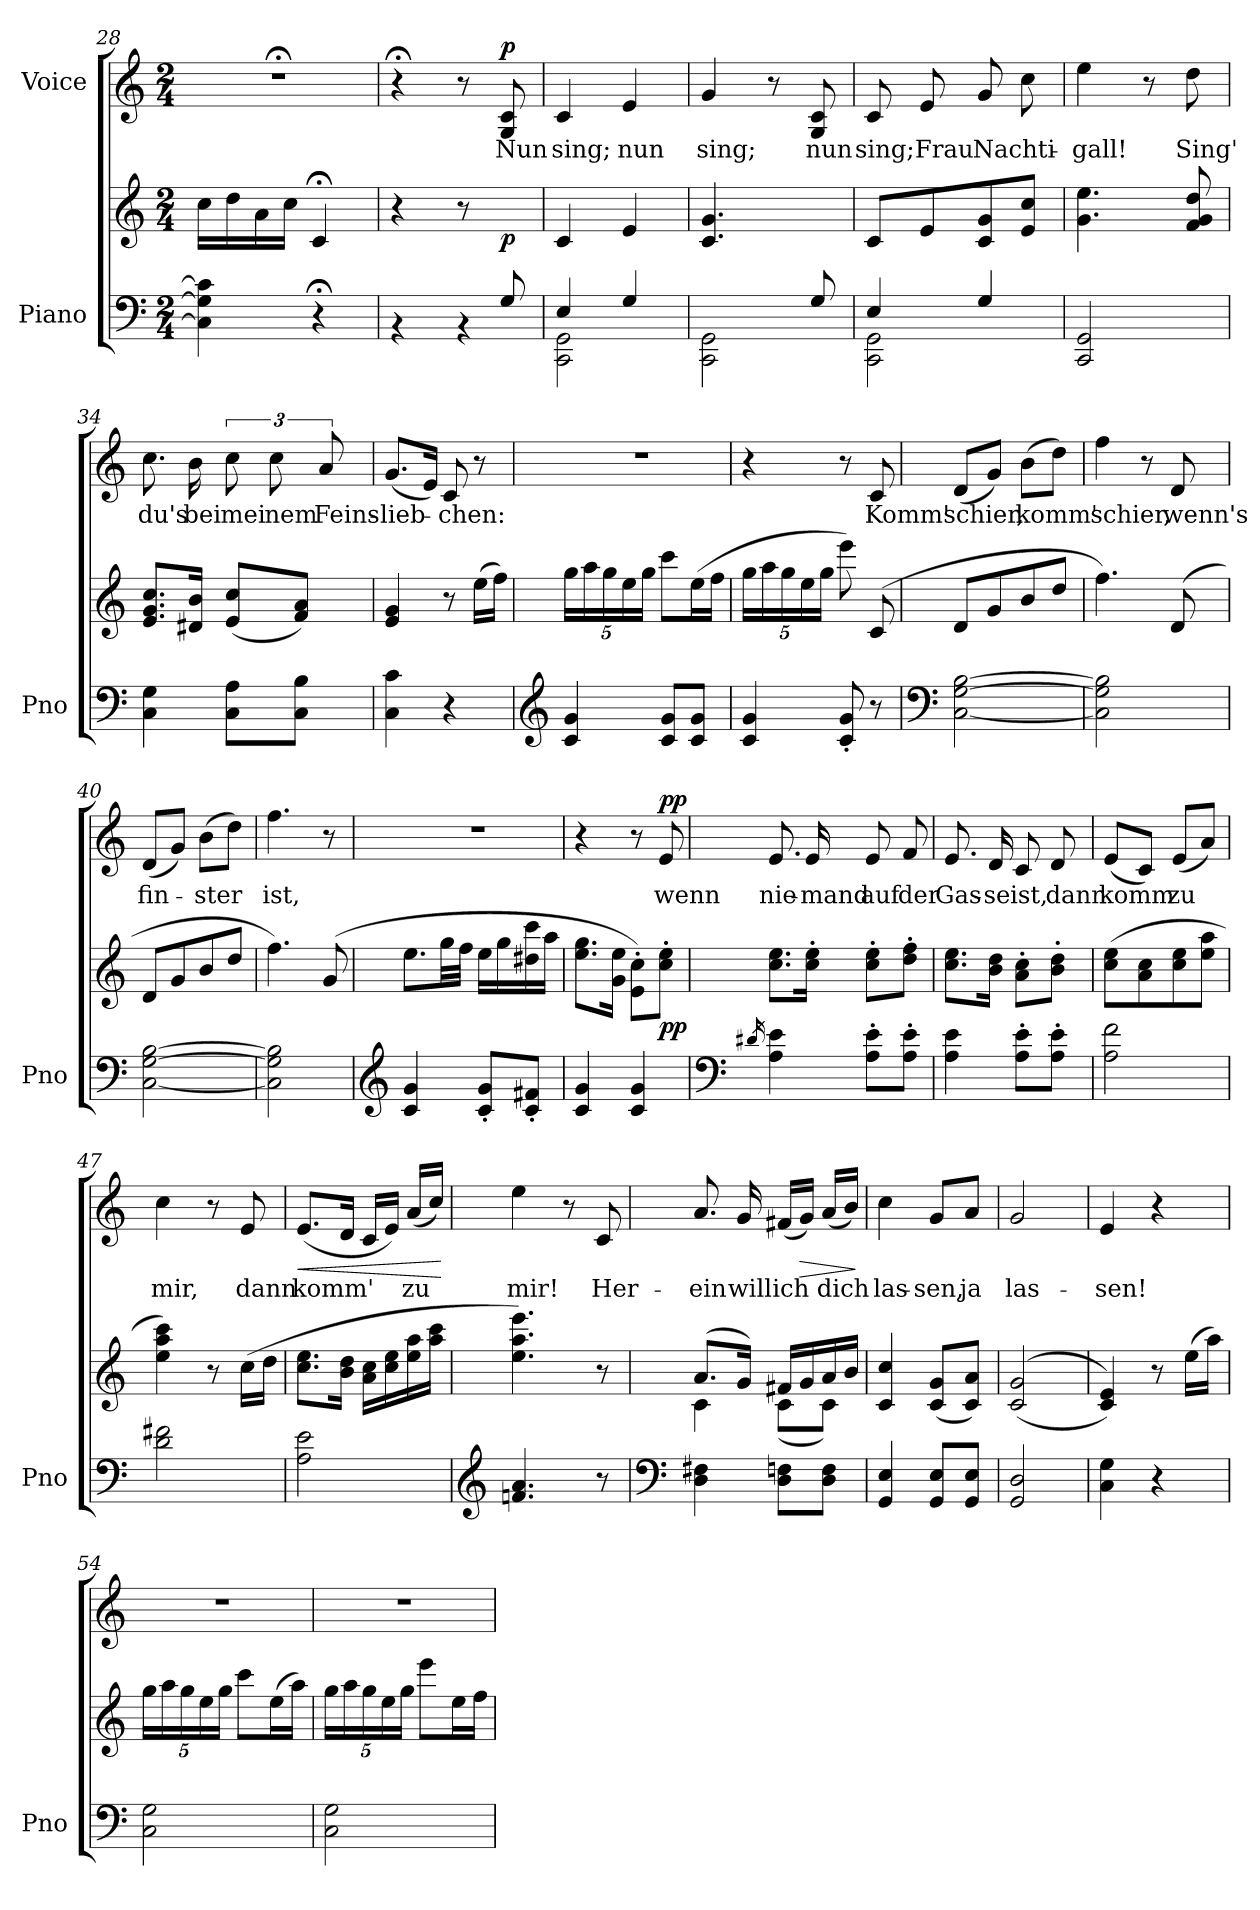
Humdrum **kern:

**kern	**kern	**dynam	**kern	**text	**dynam
*part2	*part2	*part2	*part1	*part1	*part1
*staff3	*staff2	*staff2/3	*staff1	*staff1	*staff1
*I"Piano	*	*	*I"Voice	*	*
*I'Pno	*	*	*	*	*
*clefF4	*clefG2	*	*clefG2	*	*
*k[]	*k[]	*	*k[]	*	*
*M2/4	*M2/4	*	*M2/4	*	*
=28	=28	=28	=28	=28	=28
4C\] 4G\] 4c\]	16cc\LL	.	2r;<	.	.
.	16dd\	.	.	.	.
.	16a\	.	.	.	.
.	16cc\JJ	.	.	.	.
4r;<	4c;</	.	.	.	.
=29	=29	=29	=29	=29	=29
*^	*	*	*	*	*
4.ryy	4rBB	4r	.	4r;<	.	.
.	4rBB	8r	.	8r	.	.
!	!	!	!LO:DY:b	!	!LO:LY:b	!LO:DY:a
(>8G/	.	8ryy	p	8G/ 8c!/	Nun	p
!!LO:LB:g=z
=30	=30	=30	=30	=30	=30	=30
!	!	!	!	!	!LO:LY:b	!
4E/	2CC\ 2GG\	4c/	.	4c/	sing;	.
!	!	!	!	!	!LO:LY:b	!
4G/	.	4e/)	.	4e/	nun	.
=31	=31	=31	=31	=31	=31	=31
!	!	!	!	!	!LO:LY:b	!
4.ryy	2CC\ 2GG\	4.c/ 4.g/	.	4g/	sing;	.
.	.	.	.	8r	.	.
!	!	!	!	!	!LO:LY:b	!
(8G/	.	8ryy	.	8G/ 8c!/	nun	.
=32	=32	=32	=32	=32	=32	=32
!	!	!	!	!	!LO:LY:b	!
4E/	2CC\ 2GG\	8c/L	.	8c/	sing;	.
!	!	!	!	!	!LO:LY:b	!
.	.	8e/	.	8e/	Frau	.
!	!	!	!	!	!LO:LY:b	!
4G/	.	8c/ 8g/	.	8g/	Nachti-	.
.	.	8e/ 8cc/J	.	8cc\	.	.
*v	*v	*	*	*	*	*
=33	=33	=33	=33	=33	=33
!	!	!	!	!LO:LY:b	!
2CC/ 2GG/	4.g\ 4.ee\)	.	4ee\	-gall!	.
.	.	.	8r	.	.
!	!	!	!	!LO:LY:b	!
.	8f/ 8g/ 8dd/	.	8dd\	Sing'	.
=34	=34	=34	=34	=34	=34
!	!	!	!	!LO:LY:b	!
4C\ 4G\	8.e/ 8.g/ 8.cc/L	.	8.cc\	du's	.
!	!	!	!	!LO:LY:b	!
.	16d#X/ 16b/Jk	.	16b\	bei	.
!	!	!	!	!LO:LY:b	!
8C\ 8A\L	(8e/ 8cc/L	.	12cc\	mei	.
!	!	!	!	!LO:LY:b	!
.	.	.	12cc\	nem	.
8C\ 8B\J	8f/ 8a/J)	.	.	.	.
!	!	!	!	!LO:LY:b	!
.	.	.	12a/	Feins-	.
!!LO:LB:g=z
=35	=35	=35	=35	=35	=35
!	!	!	!	!LO:LY:b	!
4C\ 4c\	4e/ 4g/	.	(8.g/L	-lieb-	.
.	.	.	16e/Jk)	.	.
!	!	!	!	!LO:LY:b	!
4r	8r	.	8c/	-chen:	.
.	(16ee\LL	.	8r	.	.
.	16ff\JJ)	.	.	.	.
=36	=36	=36	=36	=36	=36
*clefG2	*	*	*	*	*
*	*Xbrackettup	*	*	*	*
4c/ 4g/	20gg\LL	.	2r	.	.
.	20aa\	.	.	.	.
.	20gg\	.	.	.	.
.	20ee\	.	.	.	.
.	20gg\JJ	.	.	.	.
8c/ 8g/L	8ccc\L	.	.	.	.
8c/ 8g/J	(16ee\L	.	.	.	.
.	16ff\JJ	.	.	.	.
=37	=37	=37	=37	=37	=37
4c/ 4g/	20gg\LL	.	4r	.	.
.	20aa\	.	.	.	.
.	20gg\	.	.	.	.
.	20ee\	.	.	.	.
.	20gg\JJ	.	.	.	.
8c/' 8g/'	8eee\)	.	8r	.	.
!	!	!	!	!LO:LY:b	!
8r	(8c/	.	8c/	Komm'	.
=38	=38	=38	=38	=38	=38
*clefF4	*	*	*	*	*
!	!	!	!	!LO:LY:b	!
[2C\ [2G\ [2B\	8d/L	.	(8d/L	schier,	.
.	8g/	.	8g/J)	.	.
!	!	!	!	!LO:LY:b	!
.	8b/	.	(8b\L	komm'	.
.	8dd/J	.	8dd\J)	.	.
=39	=39	=39	=39	=39	=39
!	!	!	!	!LO:LY:b	!
2C\] 2G\] 2B\]	4.ff\)	.	4ff\	schier,	.
.	.	.	8r	.	.
!	!	!	!	!LO:LY:b	!
.	(8d/	.	8d/	wenn's	.
!!LO:LB:g=z
=40	=40	=40	=40	=40	=40
!	!	!	!	!LO:LY:b	!
[2C\ [2G\ [2B\	8d/L	.	(8d/L	fin-	.
.	8g/	.	8g/J)	.	.
!	!	!	!	!LO:LY:b	!
.	8b/	.	(8b\L	-ster	.
.	8dd/J	.	8dd\J)	.	.
=41	=41	=41	=41	=41	=41
!	!	!	!	!LO:LY:b	!
2C\] 2G\] 2B\]	4.ff\)	.	4.ff\	ist,	.
.	(8g/	.	8r	.	.
=42	=42	=42	=42	=42	=42
*clefG2	*	*	*	*	*
4c/ 4g/	8.ee\L	.	2r	.	.
.	32gg\LL	.	.	.	.
.	32ff\JJJ	.	.	.	.
8c/' 8g/'L	16ee\LL	.	.	.	.
.	16gg\	.	.	.	.
8c/' 8f#X/'J	16dd#X\ 16ccc\	.	.	.	.
.	16aa\JJ	.	.	.	.
=43	=43	=43	=43	=43	=43
4c/ 4g/	8.ee\ 8.gg\L	.	4r	.	.
.	16g\ 16ee\Jk	.	.	.	.
4c/ 4g/	8e\' 8cc\'L)	.	8r	.	.
!	!	!LO:DY:b	!	!LO:LY:b	!LO:DY:a
.	8cc\' 8ee\'J	pp	8e/	wenn	pp
=44	=44	=44	=44	=44	=44
*clefF4	*	*	*	*	*
16qd#X/	.	.	.	.	.
!	!	!	!	!LO:LY:b	!
4A\ 4e\	8.cc\ 8.ee\L	.	8.e/	nie-	.
!	!	!	!	!LO:LY:b	!
.	16cc\' 16ee\'Jk	.	16e/	-mand	.
!	!	!	!	!LO:LY:b	!
8A\' 8e\'L	8cc\' 8ee\'L	.	8e/	auf	.
!	!	!	!	!LO:LY:b	!
8A\' 8e\'J	8dd\' 8ff\'J	.	8f/	der	.
!!LO:PB:g=z
=45	=45	=45	=45	=45	=45
!	!	!	!	!LO:LY:b	!
4A\ 4e\	8.cc\ 8.ee\L	.	8.e/	Gas-	.
!	!	!	!	!LO:LY:b	!
.	16b\ 16dd\Jk	.	16d/	-se	.
!	!	!	!	!LO:LY:b	!
8A\' 8e\'L	8a\' 8cc\'L	.	8c/	ist,	.
!	!	!	!	!LO:LY:b	!
8A\' 8e\'J	8b\' 8dd\'J	.	8d/	dann	.
=46	=46	=46	=46	=46	=46
!	!	!	!	!LO:LY:b	!
2A\ 2f\	(8cc\ 8ee\L	.	(8e/L	komm	.
.	8a\ 8cc\	.	8c/J)	.	.
!	!	!	!	!LO:LY:b	!
.	8cc\ 8ee\	.	(8e/L	zu	.
.	8ee\ 8aa\J	.	8a/J)	.	.
=47	=47	=47	=47	=47	=47
!	!	!	!	!LO:LY:b	!
2d\ 2f#X\	4ee\ 4aa\ 4ccc\)	.	4cc\	mir,	.
.	8r	.	8r	.	.
!	!	!	!	!LO:LY:b	!
.	(16cc\LL	.	8e/	dann	.
.	16dd\JJ	.	.	.	.
=48	=48	=48	=48	=48	=48
!	!	!	!	!LO:LY:b	!LO:HP:b
2A\ 2e\	8.cc\ 8.ee\L	.	(8.e/L	komm'	<
.	16b\ 16dd\Jk	.	16d/Jk	.	.
.	16a\ 16cc\LL	.	16c/LL	.	.
.	16cc\ 16ee\	.	16e/JJ)	.	.
!	!	!	!	!LO:LY:b	!
.	16ee\ 16aa\	.	(16a/LL	zu	.
.	16aa\ 16ccc\JJ	.	16cc/JJ)	.	.
.	.	.	.	.	[
=49	=49	=49	=49	=49	=49
*clefG2	*	*	*	*	*
!	!	!	!	!LO:LY:b	!
4.fn/ 4.a/	4.ee\ 4.aa\ 4.eee\)	.	4ee\	mir!	.
.	.	.	8r	.	.
!	!	!	!	!LO:LY:b	!
8r	8r	.	8c/	Her-	.
!!LO:LB:g=z
=50	=50	=50	=50	=50	=50
*clefF4	*	*	*	*	*
*	*^	*	*	*	*
!	!	!	!	!	!LO:LY:b	!
4D\ 4F#X\	(8.a/L	4c\	.	8.a/	-ein	.
!	!	!	!	!	!LO:LY:b	!
.	16g/Jk)	.	.	16g/	will	.
!	!	!	!	!	!LO:LY:b	!
8D\ 8Fn\L	16f#X/LL	(8c\L	.	(16f#X/LL	ich	.
!	!	!	!	!	!	!LO:HP:b
.	16g/	.	.	16g/JJ)	.	>
!	!	!	!	!	!LO:LY:b	!
8D\ 8F\J	16a/	8c\J)	.	(16a/LL	dich	.
.	16b/JJ	.	.	16b/JJ)	.	.
*	*v	*v	*	*	*	*
.	.	.	.	.	]
=51	=51	=51	=51	=51	=51
!	!	!	!	!LO:LY:b	!
4GG/ 4E/	4c/ 4cc/	.	4cc\	las-	.
!	!	!	!	!LO:LY:b	!
8GG/ 8E/L	(8c/ 8g/L	.	8g/L	-sen,	.
!	!	!	!	!LO:LY:b	!
8GG/ 8E/J	8c/ 8a/J)	.	8a/J	ja	.
=52	=52	=52	=52	=52	=52
!	!	!	!	!LO:LY:b	!
2GG/ 2D/	(>(2c/ 2g/	.	2g/	las-	.
=53	=53	=53	=53	=53	=53
!	!	!	!	!LO:LY:b	!
4C\ 4G\	4c/ 4e/))	.	4e/	-sen!	.
4r	8r	.	4r	.	.
.	(16ee\LL	.	.	.	.
.	16aa\JJ)	.	.	.	.
=54	=54	=54	=54	=54	=54
2C\ 2G\	20gg\LL	.	2r	.	.
.	20aa\	.	.	.	.
.	20gg\	.	.	.	.
.	20ee\	.	.	.	.
.	20gg\JJ	.	.	.	.
.	8ccc\L	.	.	.	.
.	(16ee\L	.	.	.	.
.	16aa\JJ)	.	.	.	.
=55	=55	=55	=55	=55	=55
2C\ 2G\	20gg\LL	.	2r	.	.
.	20aa\	.	.	.	.
.	20gg\	.	.	.	.
.	20ee\	.	.	.	.
.	20gg\JJ	.	.	.	.
.	8eee\L	.	.	.	.
.	16ee\L	.	.	.	.
.	16ff\JJ	.	.	.	.
=	=	=	=	=	=
*-	*-	*-	*-	*-	*-
